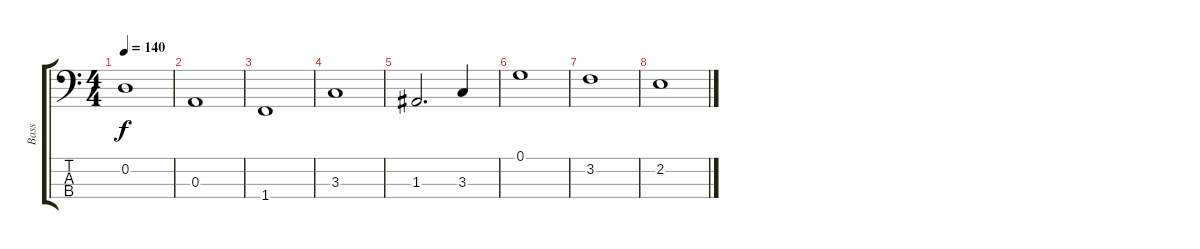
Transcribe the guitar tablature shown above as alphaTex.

\track ("Bass" "Bass") {instrument electricbassfinger}
\staff {score tabs}
\tuning (G2 D2 A1 E1) {hide}
\ts (4 4)
\tempo 140
\clef f4
\ks c
0.2.1{dy f} |
0.3.1 |
1.4.1 |
3.3.1 |
1.3.2{d} 3.3.4 |
0.1.1 |
3.2.1 |
2.2.1
